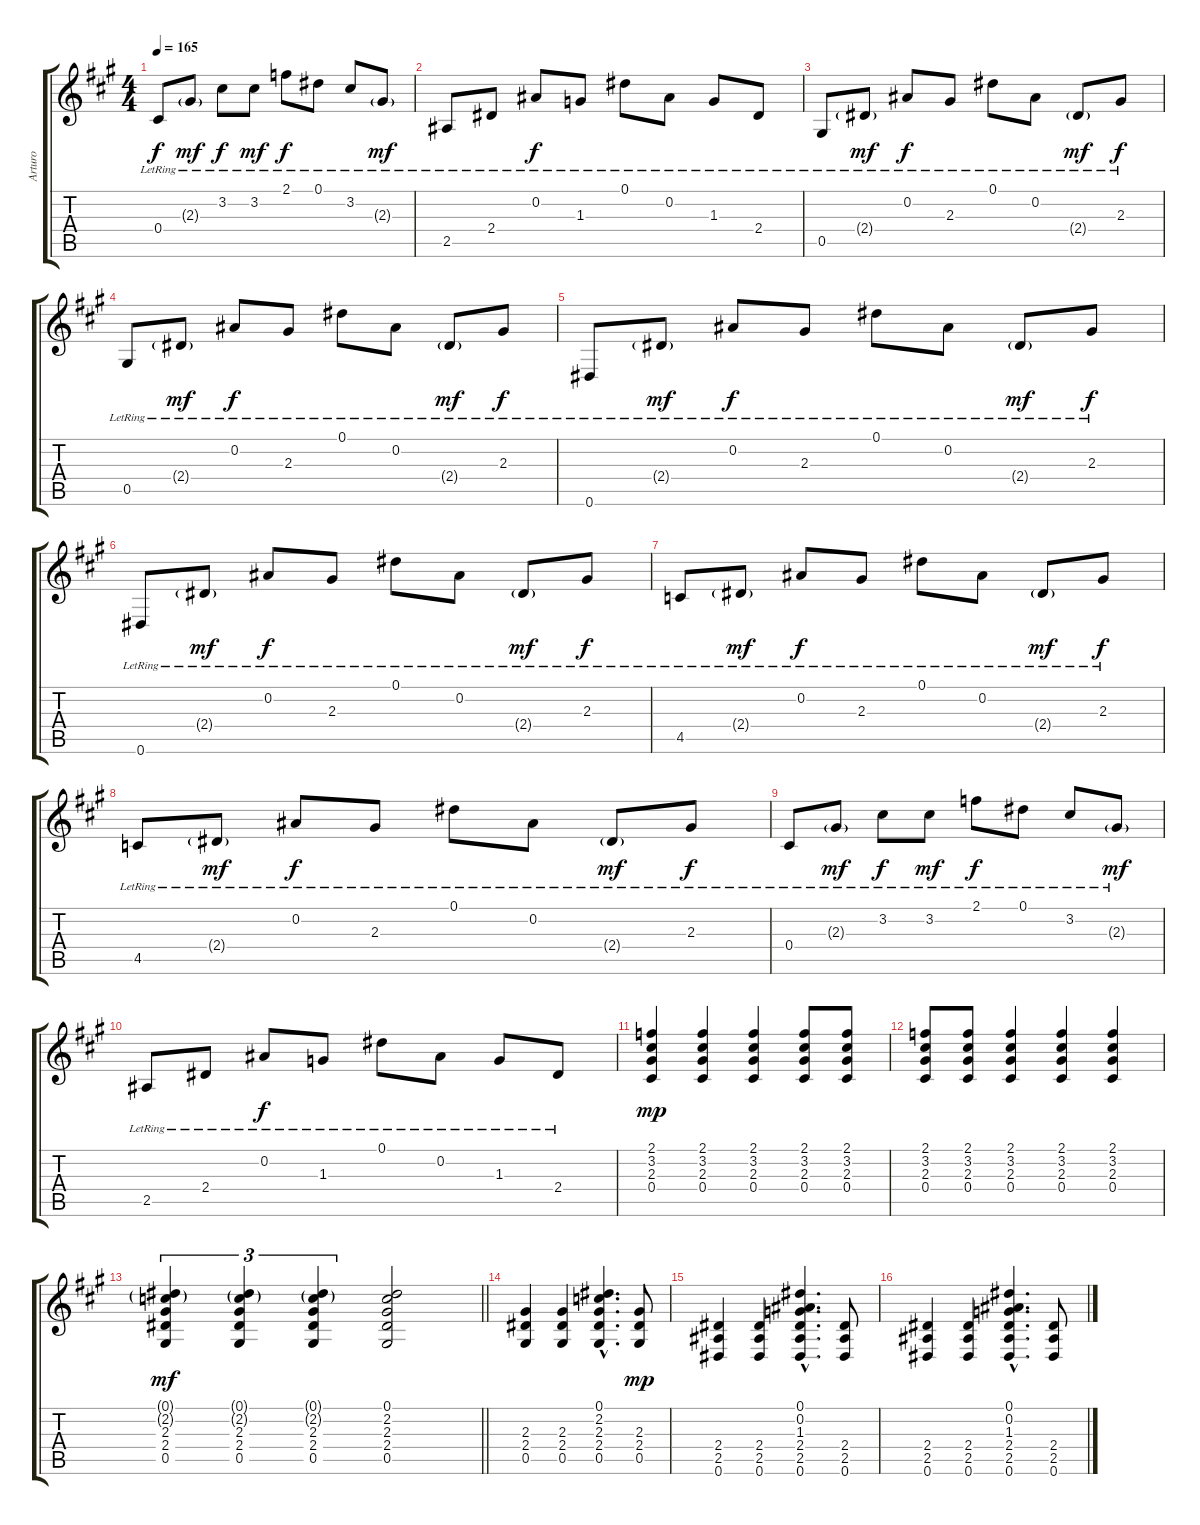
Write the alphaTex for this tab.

\track ("Arturo" "Arturo") {instrument acousticguitarsteel}
\staff {score tabs}
\tuning (Eb4 Bb3 Gb3 Db3 Ab2 Eb2) {hide}
\ts (4 4)
\tempo 165
\clef g2
\ks a
0.4{lr}.8{dy f} 2.3{g lr}.8{dy mf} 3.2{lr}.8{dy f} 3.2{lr}.8{dy mf} 2.1{lr}.8{dy f} 0.1{lr}.8 3.2{lr}.8 2.3{g lr}.8{dy mf} |
2.5{lr}.8 2.4{lr}.8 0.2{lr}.8{dy f} 1.3{lr}.8 0.1{lr}.8 0.2{lr}.8 1.3{lr}.8 2.4{lr}.8 |
0.5{lr}.8 2.4{g lr}.8{dy mf} 0.2{lr}.8{dy f} 2.3{lr}.8 0.1{lr}.8 0.2{lr}.8 2.4{g lr}.8{dy mf} 2.3{lr}.8{dy f} |
0.5{lr}.8 2.4{g lr}.8{dy mf} 0.2{lr}.8{dy f} 2.3{lr}.8 0.1{lr}.8 0.2{lr}.8 2.4{g lr}.8{dy mf} 2.3{lr}.8{dy f} |
0.6{lr}.8 2.4{g lr}.8{dy mf} 0.2{lr}.8{dy f} 2.3{lr}.8 0.1{lr}.8 0.2{lr}.8 2.4{g lr}.8{dy mf} 2.3{lr}.8{dy f} |
0.6{lr}.8 2.4{g lr}.8{dy mf} 0.2{lr}.8{dy f} 2.3{lr}.8 0.1{lr}.8 0.2{lr}.8 2.4{g lr}.8{dy mf} 2.3{lr}.8{dy f} |
4.5{lr}.8 2.4{g lr}.8{dy mf} 0.2{lr}.8{dy f} 2.3{lr}.8 0.1{lr}.8 0.2{lr}.8 2.4{g lr}.8{dy mf} 2.3{lr}.8{dy f} |
4.5{lr}.8 2.4{g lr}.8{dy mf} 0.2{lr}.8{dy f} 2.3{lr}.8 0.1{lr}.8 0.2{lr}.8 2.4{g lr}.8{dy mf} 2.3{lr}.8{dy f} |
0.4{lr}.8 2.3{g lr}.8{dy mf} 3.2{lr}.8{dy f} 3.2{lr}.8{dy mf} 2.1{lr}.8{dy f} 0.1{lr}.8 3.2{lr}.8 2.3{g lr}.8{dy mf} |
2.5{lr}.8 2.4{lr}.8 0.2{lr}.8{dy f} 1.3{lr}.8 0.1{lr}.8 0.2{lr}.8 1.3{lr}.8 2.4{lr}.8 |
(2.1 3.2 2.3 0.4).4{dy mp} (2.1 3.2 2.3 0.4).4 (2.1 3.2 2.3 0.4).4 (2.1 3.2 2.3 0.4).8 (2.1 3.2 2.3 0.4).8 |
(2.1 3.2 2.3 0.4).8 (2.1 3.2 2.3 0.4).8 (2.1 3.2 2.3 0.4).4 (2.1 3.2 2.3 0.4).4 (2.1 3.2 2.3 0.4).4 |
\barLineRight lightlight
(0.1{g} 2.2{g} 2.3 2.4 0.5).4{tu (3 2) dy mf} (0.1{g} 2.2{g} 2.3 2.4 0.5).4{tu (3 2)} (0.1{g} 2.2{g} 2.3 2.4 0.5).4{tu (3 2)} (0.1 2.2 2.3 2.4 0.5).2 |
(2.3 2.4 0.5).4 (2.3 2.4 0.5).4 (0.1{hac} 2.2{hac} 2.3{hac} 2.4{hac} 0.5{hac}).4{d} (2.3 2.4 0.5).8{dy mp} |
(2.4 2.5 0.6).4 (2.4 2.5 0.6).4 (0.1{hac} 0.2{hac} 1.3{hac} 2.4{hac} 2.5{hac} 0.6{hac}).4{d} (2.4 2.5 0.6).8 |
(2.4 2.5 0.6).4 (2.4 2.5 0.6).4 (0.1{hac} 0.2{hac} 1.3{hac} 2.4{hac} 2.5{hac} 0.6{hac}).4{d} (2.4 2.5 0.6).8
